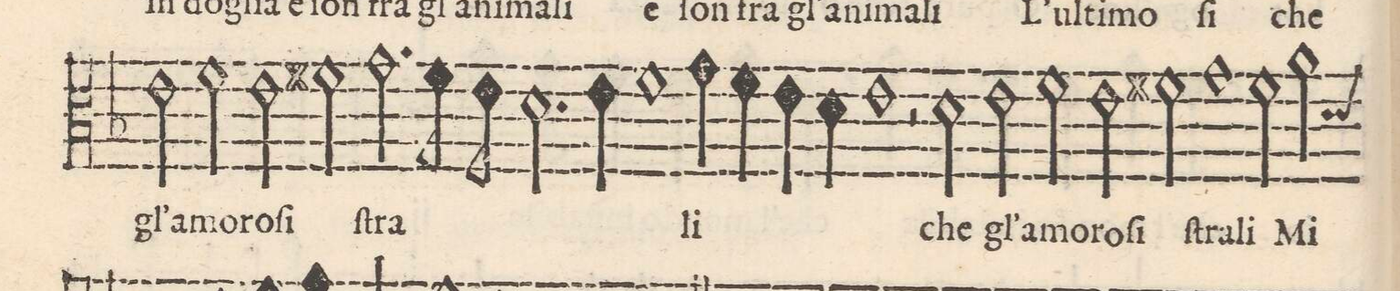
**kern	**text
*I"TENORE	*
*clefC3	*
*k[b-]	*
*met(C|)	*
*M4/2	*
2e\	gl'a-
2f\	-mo-
=52-	=52-
2e\	-ro-
2f#X\	-ſi
2.g\	ſtra-
8fny\	.
8e\	.
=53-	=53-
2.d\	.
4e\	.
1f	.
=54-	=54-
4g\	-li
4f\	.
4e\	.
4d\	.
1e	.
=55-	=55-
2r	.
2d\	che
2e\	gl'a-
2f\	-mo-
=56-	=56-
2e\	-ro-
2f#X\	-ſi
1g	ſtra-
=57-	=57-
2fny\	-li
2a\	Mi
*-	*-
